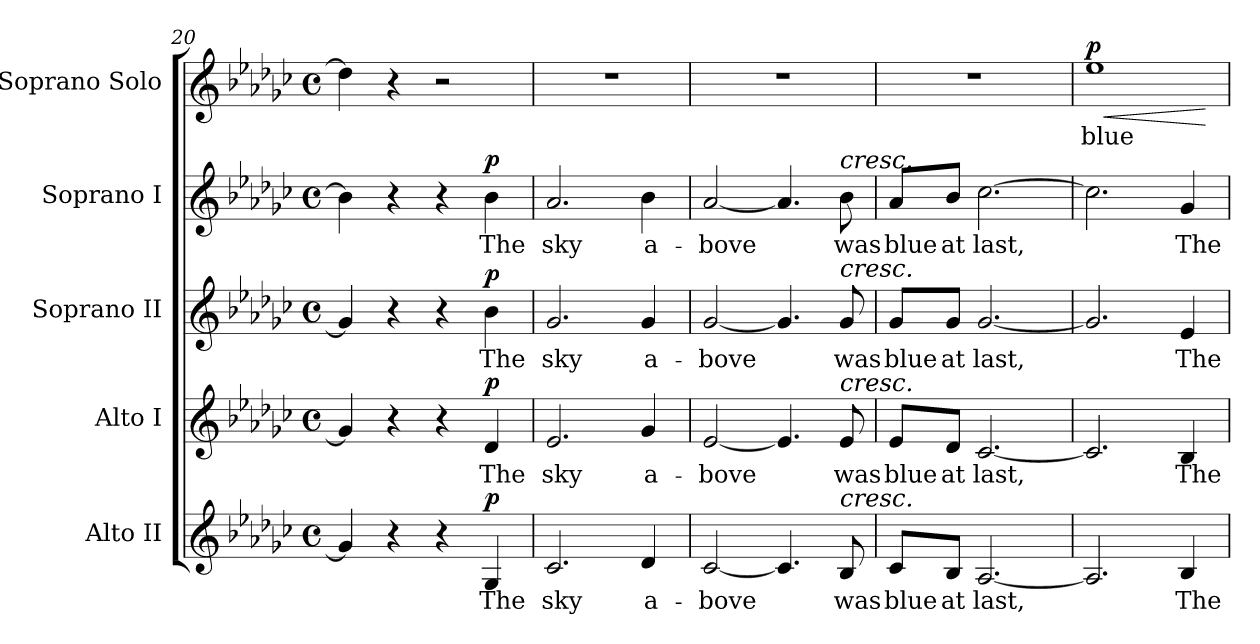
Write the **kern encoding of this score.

**kern	**text	**dynam	**kern	**text	**dynam	**kern	**text	**dynam	**kern	**text	**dynam	**kern	**text	**dynam
*part5	*part5	*part5	*part4	*part4	*part4	*part3	*part3	*part3	*part2	*part2	*part2	*part1	*part1	*part1
*staff5	*staff5	*staff5	*staff4	*staff4	*staff4	*staff3	*staff3	*staff3	*staff2	*staff2	*staff2	*staff1	*staff1	*staff1
*I"Alto II	*	*	*I"Alto I	*	*	*I"Soprano II	*	*	*I"Soprano I	*	*	*I"Soprano Solo	*	*
*I'A.	*	*	*I'A.	*	*	*I'S.	*	*	*I'S.	*	*	*I'S. Solo	*	*
*clefG2	*	*	*clefG2	*	*	*clefG2	*	*	*clefG2	*	*	*clefG2	*	*
*k[b-e-a-d-g-c-]	*	*	*k[b-e-a-d-g-c-]	*	*	*k[b-e-a-d-g-c-]	*	*	*k[b-e-a-d-g-c-]	*	*	*k[b-e-a-d-g-c-]	*	*
*e-:	*	*	*e-:	*	*	*e-:	*	*	*e-:	*	*	*e-:	*	*
*M4/4	*	*	*M4/4	*	*	*M4/4	*	*	*M4/4	*	*	*M4/4	*	*
*met(c)	*	*	*met(c)	*	*	*met(c)	*	*	*met(c)	*	*	*met(c)	*	*
=20	=20	=20	=20	=20	=20	=20	=20	=20	=20	=20	=20	=20	=20	=20
4g-i/]	.	.	4g-i/]	.	.	4g-i/]	.	.	4b-i\]	.	.	4dd-i\]	.	.
4r	.	.	4r	.	.	4r	.	.	4r	.	.	4r	.	.
4r	.	.	4r	.	.	4r	.	.	4r	.	.	2r	.	.
!	!LO:LY:b:color=#000000	!	!	!	!	!	!	!	!	!	!	!	!	!
!	!	!	!	!LO:LY:b:color=#000000	!	!	!	!	!	!	!	!	!	!
!	!	!	!	!	!	!	!LO:LY:b:color=#000000	!	!	!	!	!	!	!
!	!	!	!	!	!	!	!	!	!	!LO:LY:b:color=#000000	!	!	!	!
4G-i/	The	p	4d-i/	The	p	4b-i\	The	p	4b-i\	The	p	.	.	.
=21	=21	=21	=21	=21	=21	=21	=21	=21	=21	=21	=21	=21	=21	=21
!	!LO:LY:b:color=#000000	!	!	!	!	!	!	!	!	!	!	!	!	!
!	!	!	!	!LO:LY:b:color=#000000	!	!	!	!	!	!	!	!	!	!
!	!	!	!	!	!	!	!LO:LY:b:color=#000000	!	!	!	!	!	!	!
!	!	!	!	!	!	!	!	!	!	!LO:LY:b:color=#000000	!	!	!	!
2.c-i/	sky	.	2.e-i/	sky	.	2.g-i/	sky	.	2.a-i/	sky	.	1r	.	.
!	!LO:LY:b:color=#000000	!	!	!	!	!	!	!	!	!	!	!	!	!
!	!	!	!	!LO:LY:b:color=#000000	!	!	!	!	!	!	!	!	!	!
!	!	!	!	!	!	!	!LO:LY:b:color=#000000	!	!	!	!	!	!	!
!	!	!	!	!	!	!	!	!	!	!LO:LY:b:color=#000000	!	!	!	!
4d-i/	a-	.	4g-i/	a-	.	4g-i/	a-	.	4b-i\	a-	.	.	.	.
=22	=22	=22	=22	=22	=22	=22	=22	=22	=22	=22	=22	=22	=22	=22
!	!LO:LY:b:color=#000000	!	!	!	!	!	!	!	!	!	!	!	!	!
!	!	!	!	!LO:LY:b:color=#000000	!	!	!	!	!	!	!	!	!	!
!	!	!	!	!	!	!	!LO:LY:b:color=#000000	!	!	!	!	!	!	!
!	!	!	!	!	!	!	!	!	!	!LO:LY:b:color=#000000	!	!	!	!
[<2c-i/	-bove	.	[<2e-i/	-bove	.	[<2g-i/	-bove	.	[<2a-i/	-bove	.	1r	.	.
4.c-i/]	.	.	4.e-i/]	.	.	4.g-i/]	.	.	4.a-i/]	.	.	.	.	.
!	!LO:LY:b:color=#000000	!	!	!	!	!	!	!	!	!	!	!	!	!
!	!	!	!	!LO:LY:b:color=#000000	!	!	!	!	!	!	!	!	!	!
!	!	!	!	!	!	!	!LO:LY:b:color=#000000	!	!	!	!	!	!	!
!	!	!	!	!	!	!	!	!	!LO:TX:a:i:t=cresc.	!	!	!	!	!
!	!	!	!	!	!	!LO:TX:a:i:t=cresc.	!	!	!	!	!	!	!	!
!	!	!	!LO:TX:a:i:t=cresc.	!	!	!	!	!	!	!	!	!	!	!
!LO:TX:a:i:t=cresc.	!	!	!	!	!	!	!	!	!	!	!	!	!	!
!	!	!	!	!	!	!	!	!	!	!LO:LY:b:color=#000000	!	!	!	!
8B-i/	was	.	8e-i/	was	.	8g-i/	was	.	8b-i\	was	.	.	.	.
!!LO:PB:g=z
=23	=23	=23	=23	=23	=23	=23	=23	=23	=23	=23	=23	=23	=23	=23
!	!LO:LY:b:color=#000000	!	!	!	!	!	!	!	!	!	!	!	!	!
!	!	!	!	!LO:LY:b:color=#000000	!	!	!	!	!	!	!	!	!	!
!	!	!	!	!	!	!	!LO:LY:b:color=#000000	!	!	!	!	!	!	!
!	!	!	!	!	!	!	!	!	!	!LO:LY:b:color=#000000	!	!	!	!
8c-i/L	blue	.	8e-i/L	blue	.	8g-i/L	blue	.	8a-i/L	blue	.	1r	.	.
!	!LO:LY:b:color=#000000	!	!	!	!	!	!	!	!	!	!	!	!	!
!	!	!	!	!LO:LY:b:color=#000000	!	!	!	!	!	!	!	!	!	!
!	!	!	!	!	!	!	!LO:LY:b:color=#000000	!	!	!	!	!	!	!
!	!	!	!	!	!	!	!	!	!	!LO:LY:b:color=#000000	!	!	!	!
8B-i/J	at	.	8d-i/J	at	.	8g-i/J	at	.	8b-i/J	at	.	.	.	.
!	!LO:LY:b:color=#000000	!	!	!	!	!	!	!	!	!	!	!	!	!
!	!	!	!	!LO:LY:b:color=#000000	!	!	!	!	!	!	!	!	!	!
!	!	!	!	!	!	!	!LO:LY:b:color=#000000	!	!	!	!	!	!	!
!	!	!	!	!	!	!	!	!	!	!LO:LY:b:color=#000000	!	!	!	!
[<2.A-i/	last,	.	[<2.c-i/	last,	.	[<2.g-i/	last,	.	[>2.cc-i\	last,	.	.	.	.
=24	=24	=24	=24	=24	=24	=24	=24	=24	=24	=24	=24	=24	=24	=24
!	!	!	!	!	!	!	!	!	!	!	!	!	!LO:LY:b:color=#000000	!LO:HP:b
2.A-i/]	.	.	2.c-i/]	.	.	2.g-i/]	.	.	2.cc-i\]	.	.	1ee-i	blue	< p
!	!LO:LY:b:color=#000000	!	!	!	!	!	!	!	!	!	!	!	!	!
!	!	!	!	!LO:LY:b:color=#000000	!	!	!	!	!	!	!	!	!	!
!	!	!	!	!	!	!	!LO:LY:b:color=#000000	!	!	!	!	!	!	!
!	!	!	!	!	!	!	!	!	!	!LO:LY:b:color=#000000	!	!	!	!
4B-i/	The	.	4B-i/	The	.	4e-i/	The	.	4g-i/	The	.	.	.	.
.	.	.	.	.	.	.	.	.	.	.	.	.	.	[
=	=	=	=	=	=	=	=	=	=	=	=	=	=	=
*-	*-	*-	*-	*-	*-	*-	*-	*-	*-	*-	*-	*-	*-	*-
